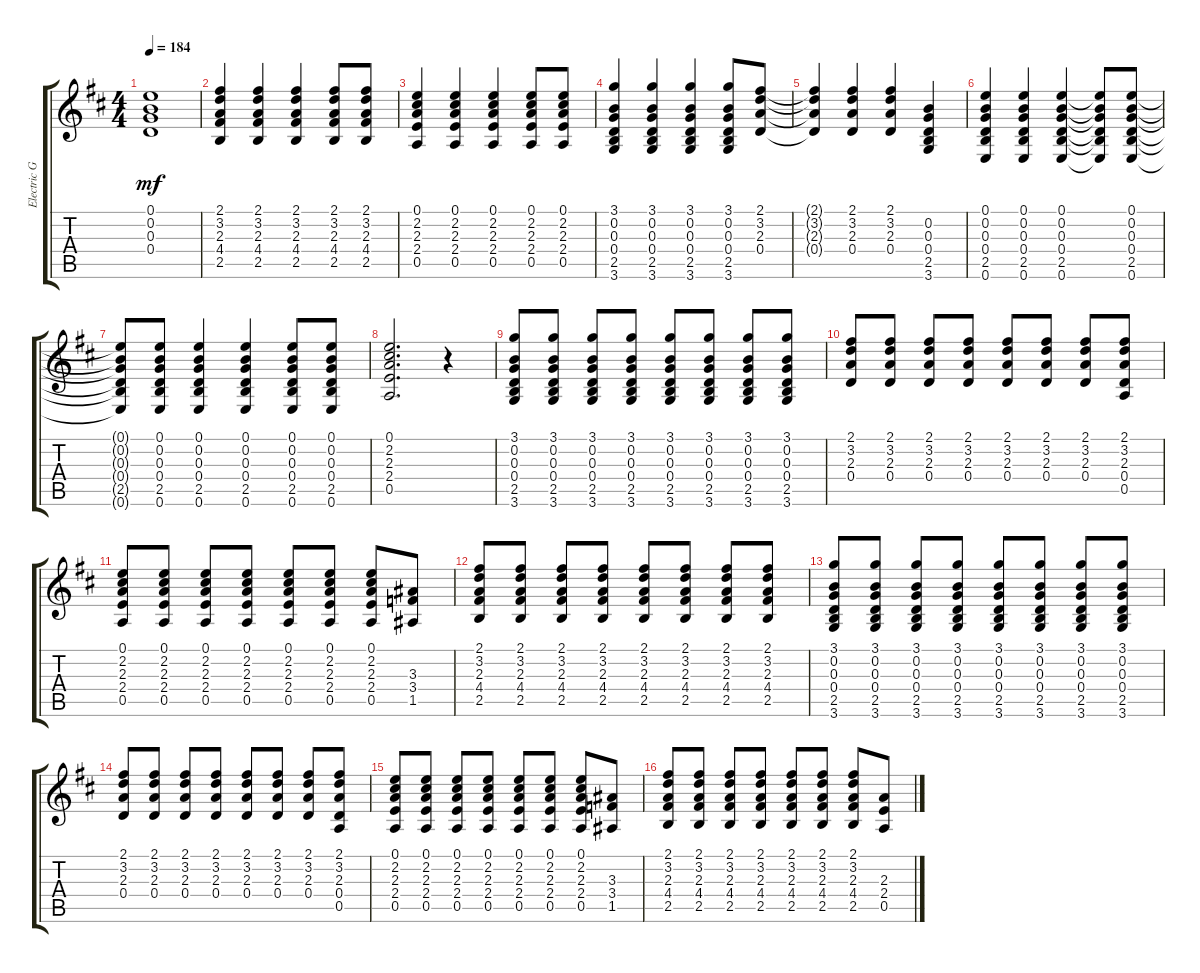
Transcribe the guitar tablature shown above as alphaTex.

\track ("Electric Guitar" "Electric G") {instrument electricguitarclean}
\staff {score tabs}
\tuning (E4 B3 G3 D3 A2 E2) {hide}
\ts (4 4)
\tempo 184
\clef g2
\ks d
(0.1{t} 0.2{t} 0.3{t} 0.4{t}).1{dy mf} |
(2.1 3.2 2.3 4.4 2.5).4{volume 4} (2.1 3.2 2.3 4.4 2.5).4 (2.1 3.2 2.3 4.4 2.5).4 (2.1 3.2 2.3 4.4 2.5).8 (2.1 3.2 2.3 4.4 2.5).8 |
(0.1 2.2 2.3 2.4 0.5).4 (0.1 2.2 2.3 2.4 0.5).4 (0.1 2.2 2.3 2.4 0.5).4 (0.1 2.2 2.3 2.4 0.5).8 (0.1 2.2 2.3 2.4 0.5).8 |
(3.1 0.2 0.3 0.4 2.5 3.6).4 (3.1 0.2 0.3 0.4 2.5 3.6).4 (3.1 0.2 0.3 0.4 2.5 3.6).4 (3.1 0.2 0.3 0.4 2.5 3.6).8 (2.1 3.2 2.3 0.4).8 |
(2.1{t} 3.2{t} 2.3{t} 0.4{t}).4 (2.1 3.2 2.3 0.4).4 (2.1 3.2 2.3 0.4).4 (0.2 0.3 0.4 2.5 3.6).4 |
(0.1 0.2 0.3 0.4 2.5 0.6).4 (0.1 0.2 0.3 0.4 2.5 0.6).4 (0.1 0.2 0.3 0.4 2.5 0.6).4 (0.1{t} 0.2{t} 0.3{t} 0.4{t} 2.5{t} 0.6{t}).8 (0.1 0.2 0.3 0.4 2.5 0.6).8 |
(0.1{t} 0.2{t} 0.3{t} 0.4{t} 2.5{t} 0.6{t}).8 (0.1 0.2 0.3 0.4 2.5 0.6).8 (0.1 0.2 0.3 0.4 2.5 0.6).4 (0.1 0.2 0.3 0.4 2.5 0.6).4 (0.1 0.2 0.3 0.4 2.5 0.6).8 (0.1 0.2 0.3 0.4 2.5 0.6).8 |
(0.1 2.2 2.3 2.4 0.5).2{d} r.4 |
(3.1 0.2 0.3 0.4 2.5 3.6).8 (3.1 0.2 0.3 0.4 2.5 3.6).8 (3.1 0.2 0.3 0.4 2.5 3.6).8 (3.1 0.2 0.3 0.4 2.5 3.6).8 (3.1 0.2 0.3 0.4 2.5 3.6).8 (3.1 0.2 0.3 0.4 2.5 3.6).8 (3.1 0.2 0.3 0.4 2.5 3.6).8 (3.1 0.2 0.3 0.4 2.5 3.6).8 |
(2.1 3.2 2.3 0.4).8 (2.1 3.2 2.3 0.4).8 (2.1 3.2 2.3 0.4).8 (2.1 3.2 2.3 0.4).8 (2.1 3.2 2.3 0.4).8 (2.1 3.2 2.3 0.4).8 (2.1 3.2 2.3 0.4).8 (2.1 3.2 2.3 0.4 0.5).8 |
(0.1 2.2 2.3 2.4 0.5).8 (0.1 2.2 2.3 2.4 0.5).8 (0.1 2.2 2.3 2.4 0.5).8 (0.1 2.2 2.3 2.4 0.5).8 (0.1 2.2 2.3 2.4 0.5).8 (0.1 2.2 2.3 2.4 0.5).8 (0.1 2.2 2.3 2.4 0.5).8 (3.3 3.4 1.5).8 |
(2.1 3.2 2.3 4.4 2.5).8 (2.1 3.2 2.3 4.4 2.5).8 (2.1 3.2 2.3 4.4 2.5).8 (2.1 3.2 2.3 4.4 2.5).8 (2.1 3.2 2.3 4.4 2.5).8 (2.1 3.2 2.3 4.4 2.5).8 (2.1 3.2 2.3 4.4 2.5).8 (2.1 3.2 2.3 4.4 2.5).8 |
(3.1 0.2 0.3 0.4 2.5 3.6).8 (3.1 0.2 0.3 0.4 2.5 3.6).8 (3.1 0.2 0.3 0.4 2.5 3.6).8 (3.1 0.2 0.3 0.4 2.5 3.6).8 (3.1 0.2 0.3 0.4 2.5 3.6).8 (3.1 0.2 0.3 0.4 2.5 3.6).8 (3.1 0.2 0.3 0.4 2.5 3.6).8 (3.1 0.2 0.3 0.4 2.5 3.6).8 |
(2.1 3.2 2.3 0.4).8 (2.1 3.2 2.3 0.4).8 (2.1 3.2 2.3 0.4).8 (2.1 3.2 2.3 0.4).8 (2.1 3.2 2.3 0.4).8 (2.1 3.2 2.3 0.4).8 (2.1 3.2 2.3 0.4).8 (2.1 3.2 2.3 0.4 0.5).8 |
(0.1 2.2 2.3 2.4 0.5).8 (0.1 2.2 2.3 2.4 0.5).8 (0.1 2.2 2.3 2.4 0.5).8 (0.1 2.2 2.3 2.4 0.5).8 (0.1 2.2 2.3 2.4 0.5).8 (0.1 2.2 2.3 2.4 0.5).8 (0.1 2.2 2.3 2.4 0.5).8 (3.3 3.4 1.5).8 |
(2.1 3.2 2.3 4.4 2.5).8 (2.1 3.2 2.3 4.4 2.5).8 (2.1 3.2 2.3 4.4 2.5).8 (2.1 3.2 2.3 4.4 2.5).8 (2.1 3.2 2.3 4.4 2.5).8 (2.1 3.2 2.3 4.4 2.5).8 (2.1 3.2 2.3 4.4 2.5).8 (2.3 2.4 0.5).8
